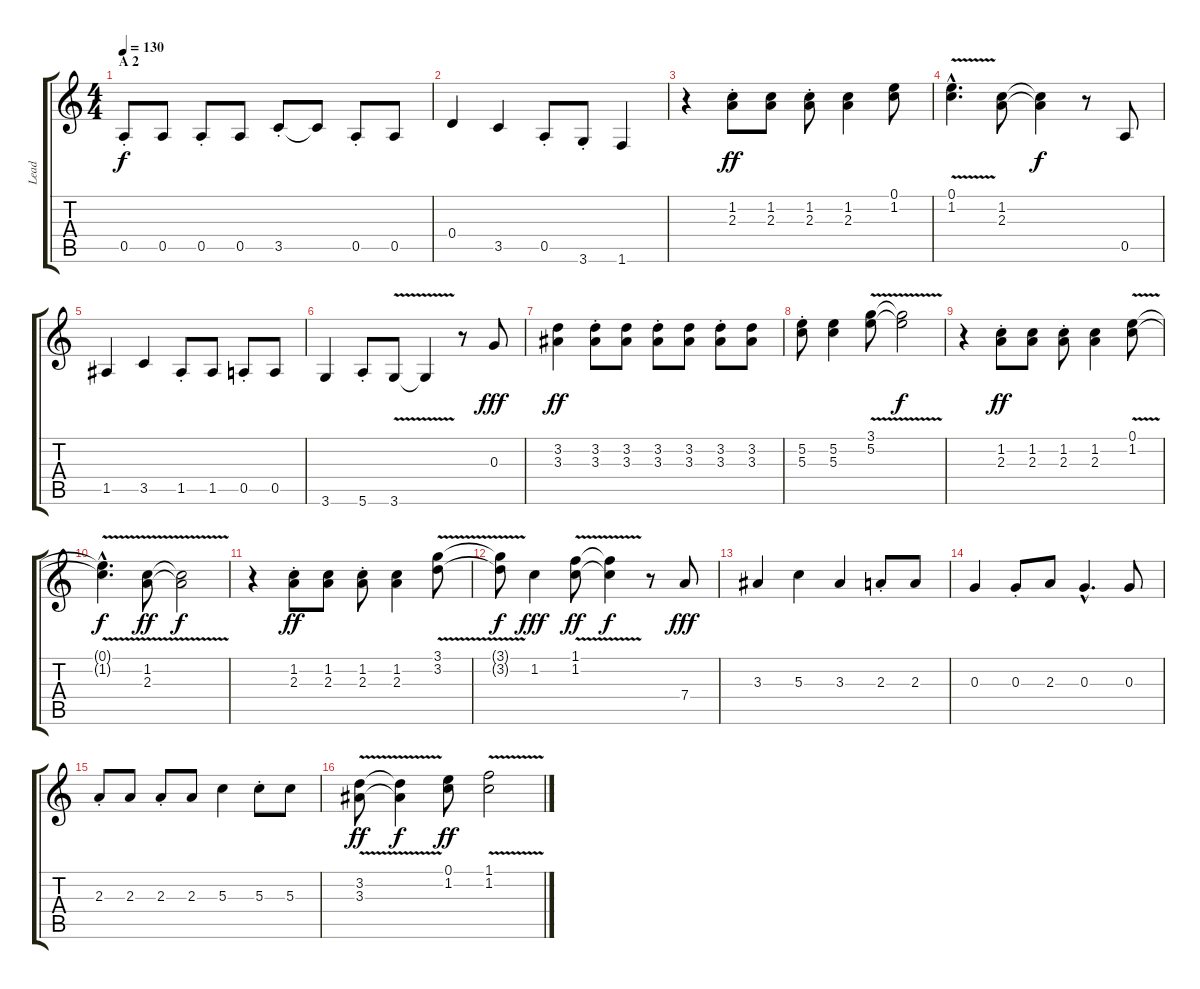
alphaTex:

\track ("Lead" "Lead") {instrument acousticguitarnylon}
\staff {score tabs}
\tuning (E4 B3 G3 D3 A2 E2) {hide}
\ts (4 4)
\section ("" "A 2")
\tempo 130
\clef g2
\ks c
0.5{st}.8{dy f} 0.5.8 0.5{st}.8 0.5.8 3.5{st}.8 3.5{t}.8 0.5{st}.8 0.5.8 |
0.4.4 3.5.4 0.5{st}.8 3.6{st}.8 1.6.4 |
r.4{instrument acousticguitarnylon} (1.2{st} 2.3{st}).8{dy ff} (1.2 2.3).8 (1.2{st} 2.3{st}).8 (1.2 2.3).4 (0.1 1.2).8 |
(0.1{v hac} 1.2{v hac}).4{d} (1.2 2.3).8 (1.2{t} 2.3{t}).4{dy f} r.8{volume 16 instrument electricguitarclean} 0.5.8 |
1.5.4 3.5.4 1.5{st}.8 1.5.8 0.5{st}.8 0.5.8 |
3.6.4 5.6{st}.8 3.6{v}.8 3.6{t}.4 r.8{instrument acousticguitarnylon} 0.3.8{dy fff} |
(3.2 3.3).4{dy ff} (3.2{st} 3.3{st}).8 (3.2 3.3).8 (3.2{st} 3.3{st}).8 (3.2 3.3).8 (3.2{st} 3.3{st}).8 (3.2 3.3).8 |
(5.2{st} 5.3{st}).8 (5.2 5.3).4 (3.1 5.2{v}).8 (3.1{t} 5.2{t}).2{dy f} |
r.4 (1.2{st} 2.3{st}).8{dy ff} (1.2 2.3).8 (1.2{st} 2.3{st}).8 (1.2 2.3).4 (0.1 1.2{v}).8 |
(0.1{hac t} 1.2{hac t}).4{d dy f} (1.2{v} 2.3{v}).8{dy ff} (1.2{t} 2.3{t}).2{dy f} |
r.4 (1.2{st} 2.3{st}).8{dy ff} (1.2 2.3).8 (1.2{st} 2.3{st}).8 (1.2 2.3).4 (3.1{v} 3.2).8 |
(3.1{t} 3.2{t}).8{dy f} 1.2.4{dy fff} (1.1{v} 1.2{v}).8{dy ff} (1.1{t} 1.2{t}).4{dy f} r.8 7.4.8{dy fff} |
3.3.4 5.3.4 3.3.4 2.3{st}.8 2.3.8 |
0.3.4 0.3{st}.8 2.3.8 0.3{hac}.4{d} 0.3.8 |
2.3{st}.8 2.3.8 2.3{st}.8 2.3.8 5.3.4 5.3{st}.8 5.3.8 |
(3.2{v} 3.3{v}).8{dy ff} (3.2{t} 3.3{t}).4{dy f} (0.1 1.2).8{dy ff} (1.1{v} 1.2{v}).2
